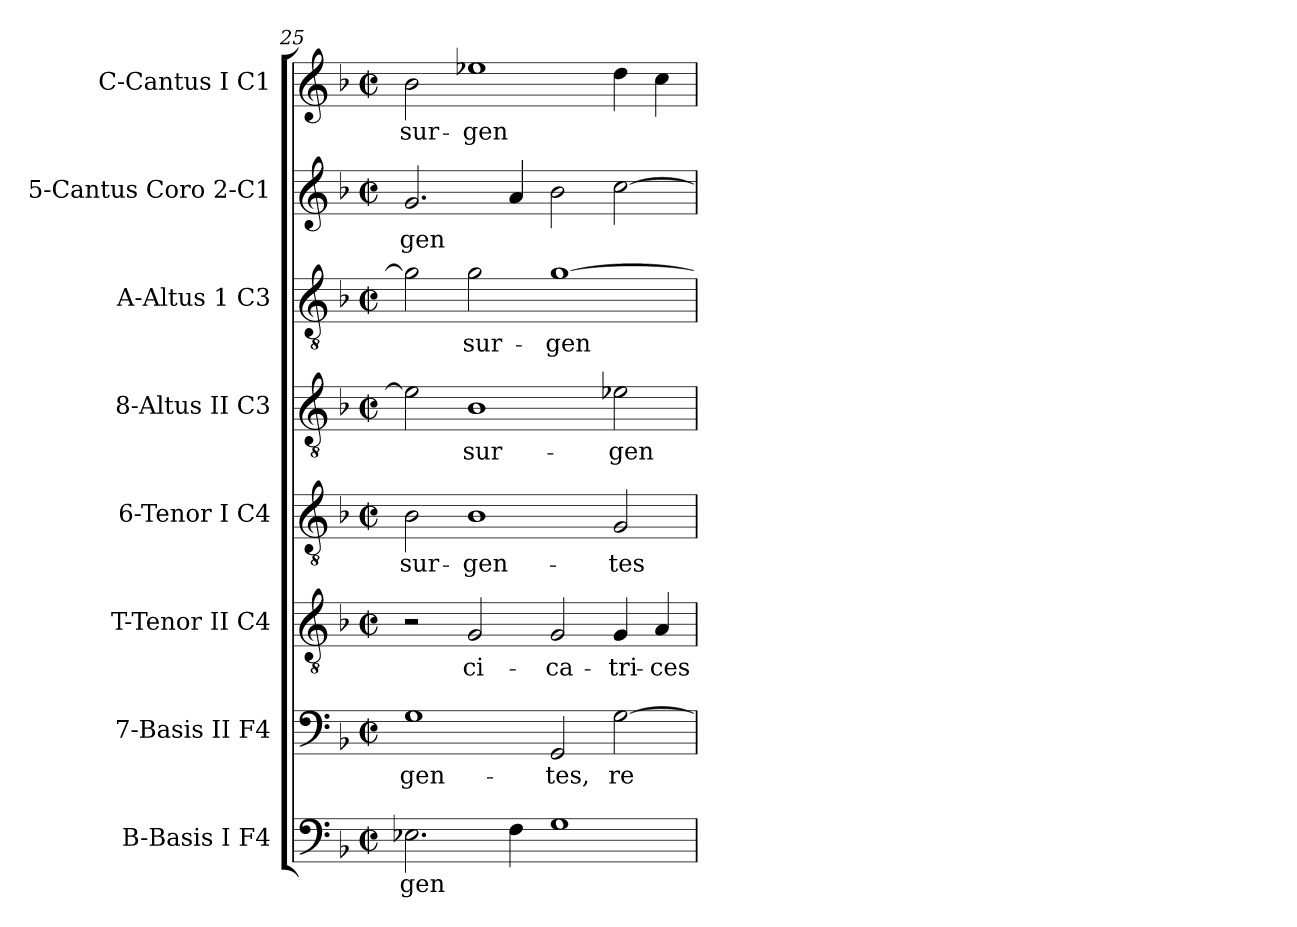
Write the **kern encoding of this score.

**kern	**text	**kern	**text	**kern	**text	**kern	**text	**kern	**text	**kern	**text	**kern	**text	**kern	**text
*part8	*part8	*part7	*part7	*part6	*part6	*part5	*part5	*part4	*part4	*part3	*part3	*part2	*part2	*part1	*part1
*staff8	*staff8	*staff7	*staff7	*staff6	*staff6	*staff5	*staff5	*staff4	*staff4	*staff3	*staff3	*staff2	*staff2	*staff1	*staff1
*I"B-Basis I  F4	*	*I"7-Basis II  F4	*	*I"T-Tenor II  C4	*	*I"6-Tenor I  C4	*	*I"8-Altus II  C3	*	*I"A-Altus 1  C3	*	*I"5-Cantus  Coro 2-C1	*	*I"C-Cantus I  C1	*
*I'B	*	*	*	*I'T	*	*	*	*	*	*I'A	*	*	*	*I'C	*
*clefF4	*	*clefF4	*	*clefGv2	*	*clefGv2	*	*clefGv2	*	*clefGv2	*	*clefG2	*	*clefG2	*
*k[b-]	*	*k[b-]	*	*k[b-]	*	*k[b-]	*	*k[b-]	*	*k[b-]	*	*k[b-]	*	*k[b-]	*
*F:	*	*F:	*	*F:	*	*F:	*	*F:	*	*F:	*	*F:	*	*F:	*
*M2/2	*	*M2/2	*	*M2/2	*	*M2/2	*	*M2/2	*	*M2/2	*	*M2/2	*	*M2/2	*
*met(c|)	*	*met(c|)	*	*met(c|)	*	*met(c|)	*	*met(c|)	*	*met(c|)	*	*met(c|)	*	*met(c|)	*
=25	=25	=25	=25	=25	=25	=25	=25	=25	=25	=25	=25	=25	=25	=25	=25
!	!LO:LY:b:cj	!	!LO:LY:b:cj	!	!	!	!LO:LY:b:cj	!	!LO:LY:b:cj	!	!LO:LY:b:cj	!	!LO:LY:b:cj	!	!LO:LY:b:cj
2.E-X\	-gen-	1G	-gen-	2r	.	2B-\	-sur-	2e-\]	--	2g\]	--	2.g/	-gen-	2b-\	-sur-
!	!	!	!	!	!LO:LY:b:cj	!	!LO:LY:b:cj	!	!LO:LY:b:cj	!	!LO:LY:b:cj	!	!	!	!LO:LY:b:cj
.	.	.	.	2G/	ci-	1B-	-gen-	1B-	-sur-	2g\	-sur-	.	.	1ee-X	-gen-
!	!LO:LY:b:cj	!	!	!	!	!	!	!	!	!	!	!	!LO:LY:b:cj	!	!
4F\	--	.	.	.	.	.	.	.	.	.	.	4a/	--	.	.
!	!LO:LY:b:cj	!	!LO:LY:b:cj	!	!LO:LY:b:cj	!	!	!	!	!	!LO:LY:b:cj	!	!LO:LY:b:cj	!	!
1G	--	2GG/	-tes,	2G/	-ca-	.	.	.	.	[<1g	-gen-	2b-\	--	.	.
!	!	!	!LO:LY:b:cj	!	!LO:LY:b:cj	!	!LO:LY:b:cj	!	!LO:LY:b:cj	!	!	!	!LO:LY:b:cj	!	!LO:LY:b:cj
.	.	[<2G\	re-	4G/	-tri-	2G/	-tes	2e-X\	-gen-	.	.	[<2cc\	--	4dd\	--
!	!	!	!	!	!LO:LY:b:cj	!	!	!	!	!	!	!	!	!	!LO:LY:b:cj
.	.	.	.	4A/	-ces	.	.	.	.	.	.	.	.	4cc\	--
=	=	=	=	=	=	=	=	=	=	=	=	=	=	=	=
*-	*-	*-	*-	*-	*-	*-	*-	*-	*-	*-	*-	*-	*-	*-	*-
